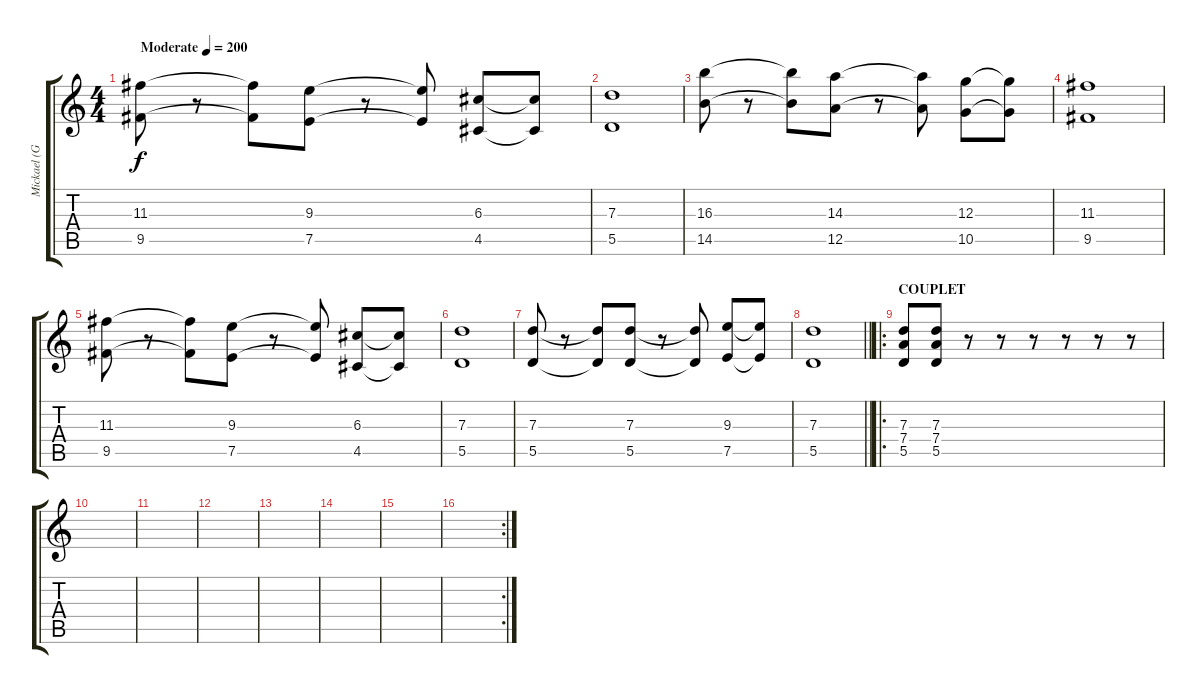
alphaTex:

\track ("Mickael (Guitare_01)" "Mickael (G") {instrument overdrivenguitar}
\staff {score tabs}
\tuning (E4 B3 G3 D3 A2 E2) {hide}
\ts (4 4)
\tempo (200 "Moderate")
\clef g2
\ks c
(11.3 9.5).8{dy f instrument overdrivenguitar} r.8 (11.3{t} 9.5{t}).8 (9.3 7.5).8 r.8 (9.3{t} 7.5{t}).8 (6.3 4.5).8 (6.3{t} 4.5{t}).8 |
(7.3 5.5).1 |
(16.3 14.5).8 r.8 (16.3{t} 14.5{t}).8 (14.3 12.5).8 r.8 (14.3{t} 12.5{t}).8 (12.3 10.5).8 (12.3{t} 10.5{t}).8 |
(11.3 9.5).1 |
(11.3 9.5).8 r.8 (11.3{t} 9.5{t}).8 (9.3 7.5).8 r.8 (9.3{t} 7.5{t}).8 (6.3 4.5).8 (6.3{t} 4.5{t}).8 |
(7.3 5.5).1 |
(7.3 5.5).8 r.8 (7.3{t} 5.5{t}).8 (7.3 5.5).8 r.8 (7.3{t} 5.5{t}).8 (9.3 7.5).8 (9.3{t} 7.5{t}).8 |
\barLineRight lightlight
(7.3 5.5).1 |
\ro
\section ("" "COUPLET")
(7.3 7.4 5.5).8 (7.3 7.4 5.5).8 r.8 r.8 r.8 r.8 r.8 r.8 |
|
|
|
|
|
|
\rc 2
